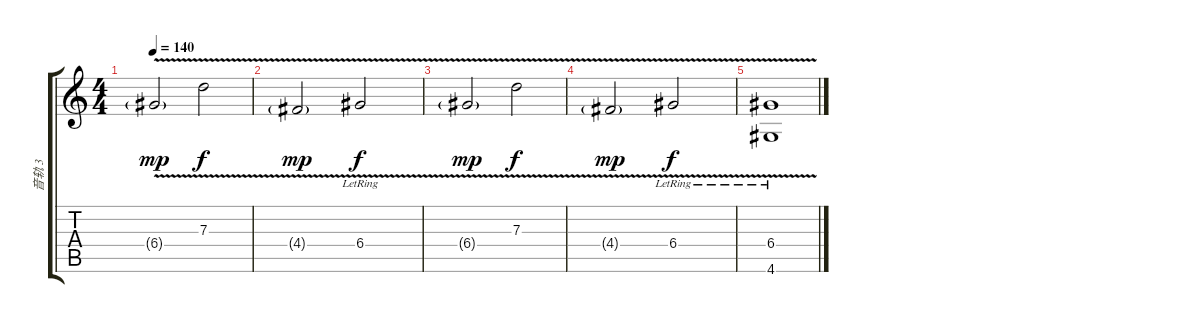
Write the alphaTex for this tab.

\track ("音轨 3" "音轨 3") {instrument distortionguitar}
\staff {score tabs}
\tuning (E4 B3 G3 D3 A2 E2) {hide}
\ts (4 4)
\tempo 140
\clef g2
\ks c
6.4{v g}.2{dy mp} 7.3{v}.2{dy f} |
4.4{v g}.2{dy mp} 6.4{v lr}.2{dy f} |
6.4{v g}.2{dy mp} 7.3{v}.2{dy f} |
4.4{v g}.2{dy mp} 6.4{v lr}.2{dy f} |
(6.4 4.6{v lr}).1
